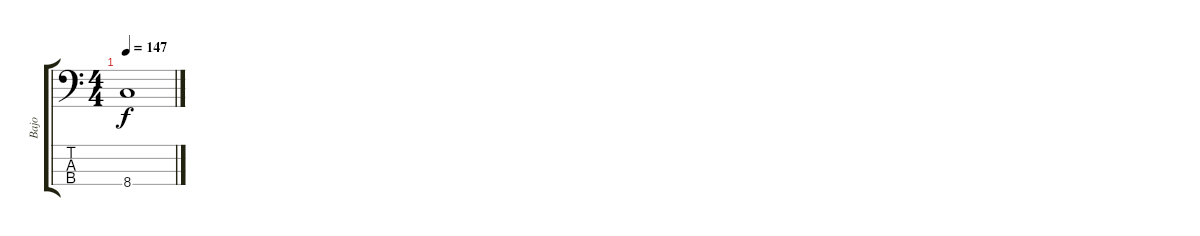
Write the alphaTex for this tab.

\track ("Bajo" "Bajo") {instrument electricbasspick}
\staff {score tabs}
\tuning (G2 D2 A1 E1) {hide}
\ts (4 4)
\tempo 147
\clef f4
\ks c
8.4.1{dy f}
